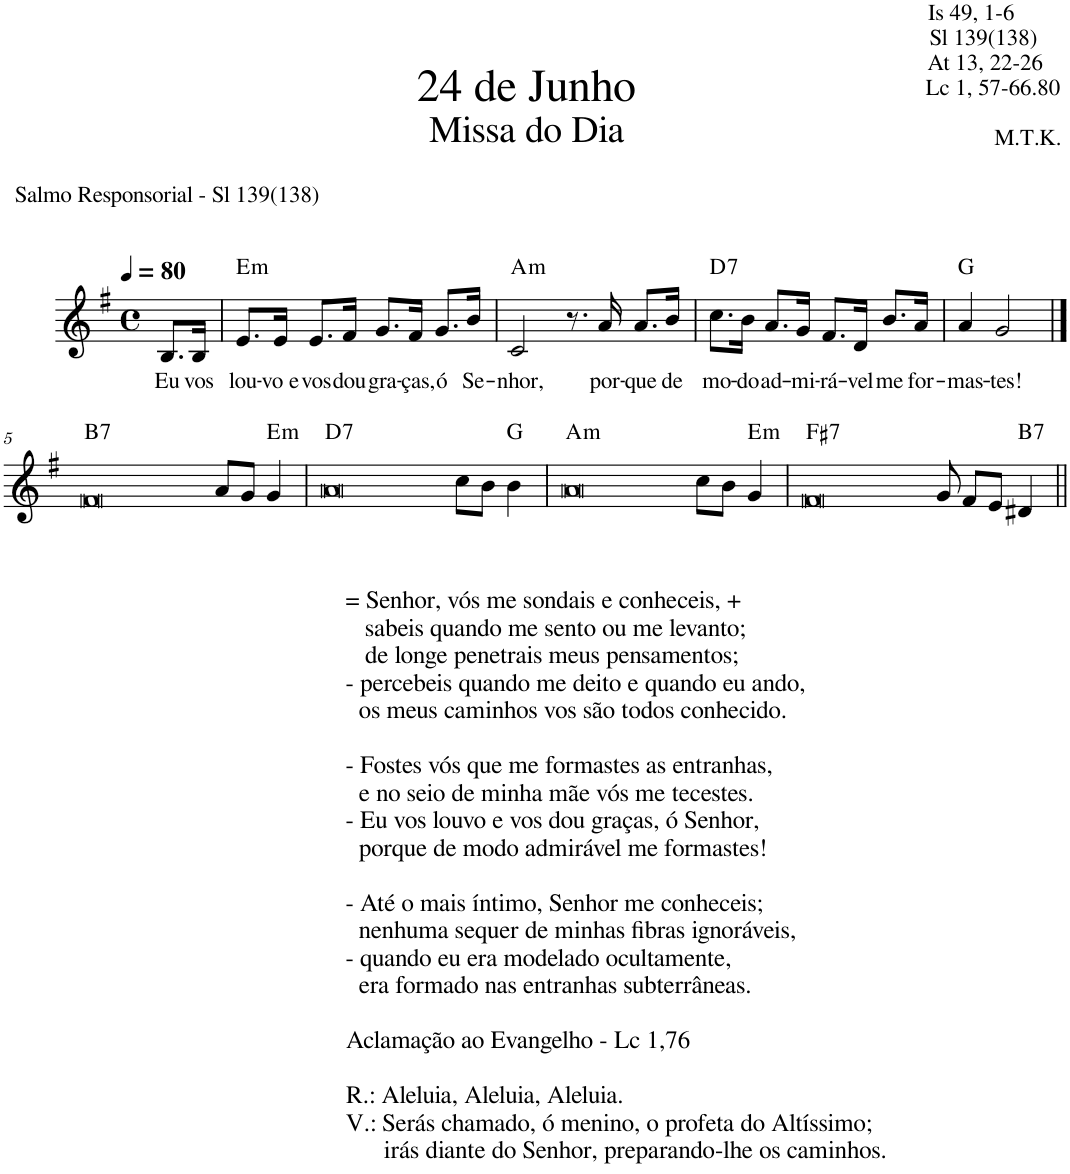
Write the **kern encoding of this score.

**kern	**text	**harte
*part1	*part1	*part1
*staff1	*staff1	*
*I"Voz	*	*
*I'Vo.	*	*
*clefG2	*	*
*k[f#]	*	*
*M4/4	*	*
*met(c)	*	*
*MM80	*	*
=	=	=
!	!LO:LY:b	!
8.B/L	Eu	.
!	!LO:LY:b	!
16B/Jk	vos	.
=1	=1	=1
!	!LO:LY:b	!LO:H:kt=m
8.e/L	lou-	E:min
!	!LO:LY:b	!
16e/Jk	-vo e	.
!	!LO:LY:b	!
8.e/L	vos	.
!	!LO:LY:b	!
16f#/Jk	dou	.
!	!LO:LY:b	!
8.g/L	gra-	.
!	!LO:LY:b	!
16f#/Jk	-ças,	.
!	!LO:LY:b	!
8.g/L	ó	.
!	!LO:LY:b	!
16b/Jk	Se-	.
=2	=2	=2
!	!LO:LY:b	!LO:H:kt=m
2c/	-nhor,	A:min
8.r	.	.
!	!LO:LY:b	!
16a/	por-	.
!	!LO:LY:b	!
8.a/L	-que	.
!	!LO:LY:b	!
16b/Jk	de	.
=3	=3	=3
!	!LO:LY:b	!LO:H:kt=7
8.cc\L	mo-	D:7
!	!LO:LY:b	!
16b\Jk	-do	.
!	!LO:LY:b	!
8.a/L	ad-	.
!	!LO:LY:b	!
16g/Jk	-mi-	.
!	!LO:LY:b	!
8.f#/L	-rá-	.
!	!LO:LY:b	!
16d/Jk	-vel	.
!	!LO:LY:b	!
8.b/L	me	.
!	!LO:LY:b	!
16a/Jk	for-	.
=4	=4	=4
!	!LO:LY:b	!
4a/	-mas-	G:maj
!	!LO:LY:b	!
2g/	-tes!	.
!!LO:LB:g=z
==5	==5	==5
!LO:TX:b:t== Senhor, vós me sondais e conheceis, +	!	!
!LO:TX:b:t=sabeis quando me sento ou me levanto;	!	!
!LO:TX:b:t=de longe penetrais meus pensamentos;	!	!
!LO:TX:b:t=- percebeis quando me deito e quando eu ando,	!	!
!LO:TX:b:t=os meus caminhos vos são todos conhecido.	!	!
!LO:TX:b:t=- Fostes vós que me formastes as entranhas,	!	!
!LO:TX:b:t=e no seio de minha mãe vós me tecestes.	!	!
!LO:TX:b:t=- Eu vos louvo e vos dou graças, ó Senhor,	!	!
!LO:TX:b:t=porque de modo admirável me formastes!	!	!
!LO:TX:b:t=- Até o mais íntimo, Senhor me conheceis;	!	!
!LO:TX:b:t=nenhuma sequer de minhas fibras ignoráveis,	!	!
!LO:TX:b:t=- quando eu era modelado ocultamente,	!	!
!LO:TX:b:t=era formado nas entranhas subterrâneas.	!	!
!LO:TX:b:t=Aclamação ao Evangelho - Lc 1,76	!	!
!LO:TX:b:t=R.&colon; Aleluia, Aleluia, Aleluia.	!	!
!LO:TX:b:t=V.&colon; Serás chamado, ó menino, o profeta do Altíssimo;	!	!
!LO:TX:b:t=irás diante do Senhor, preparando-lhe os caminhos.	!	!
!	!	!LO:H:kt=7
[1f#	.	B:7
1ryy	.	.
8a/L	.	.
8g/J	.	.
!	!	!LO:H:kt=m
4g/	.	E:min
=6	=6	=6
!	!	!LO:H:kt=7
[1a	.	D:7
1f#]	.	.
8cc\L	.	.
8b\J	.	.
4b\	.	G:maj
=7	=7	=7
!	!	!LO:H:kt=m
[1a	.	A:min
1a]	.	.
8cc\L	.	.
8b\J	.	.
!	!	!LO:H:kt=m
4g/	.	E:min
=8	=8	=8
!	!	!LO:H:kt=7
[1f#	.	F#:7
1a]	.	.
8g/	.	.
8f#/L	.	.
8e/J	.	.
!	!	!LO:H:kt=7
4d#X/	.	B:7
=9||	=9||	=9||
1f#]	.	.
=	=	=
*-	*-	*-
